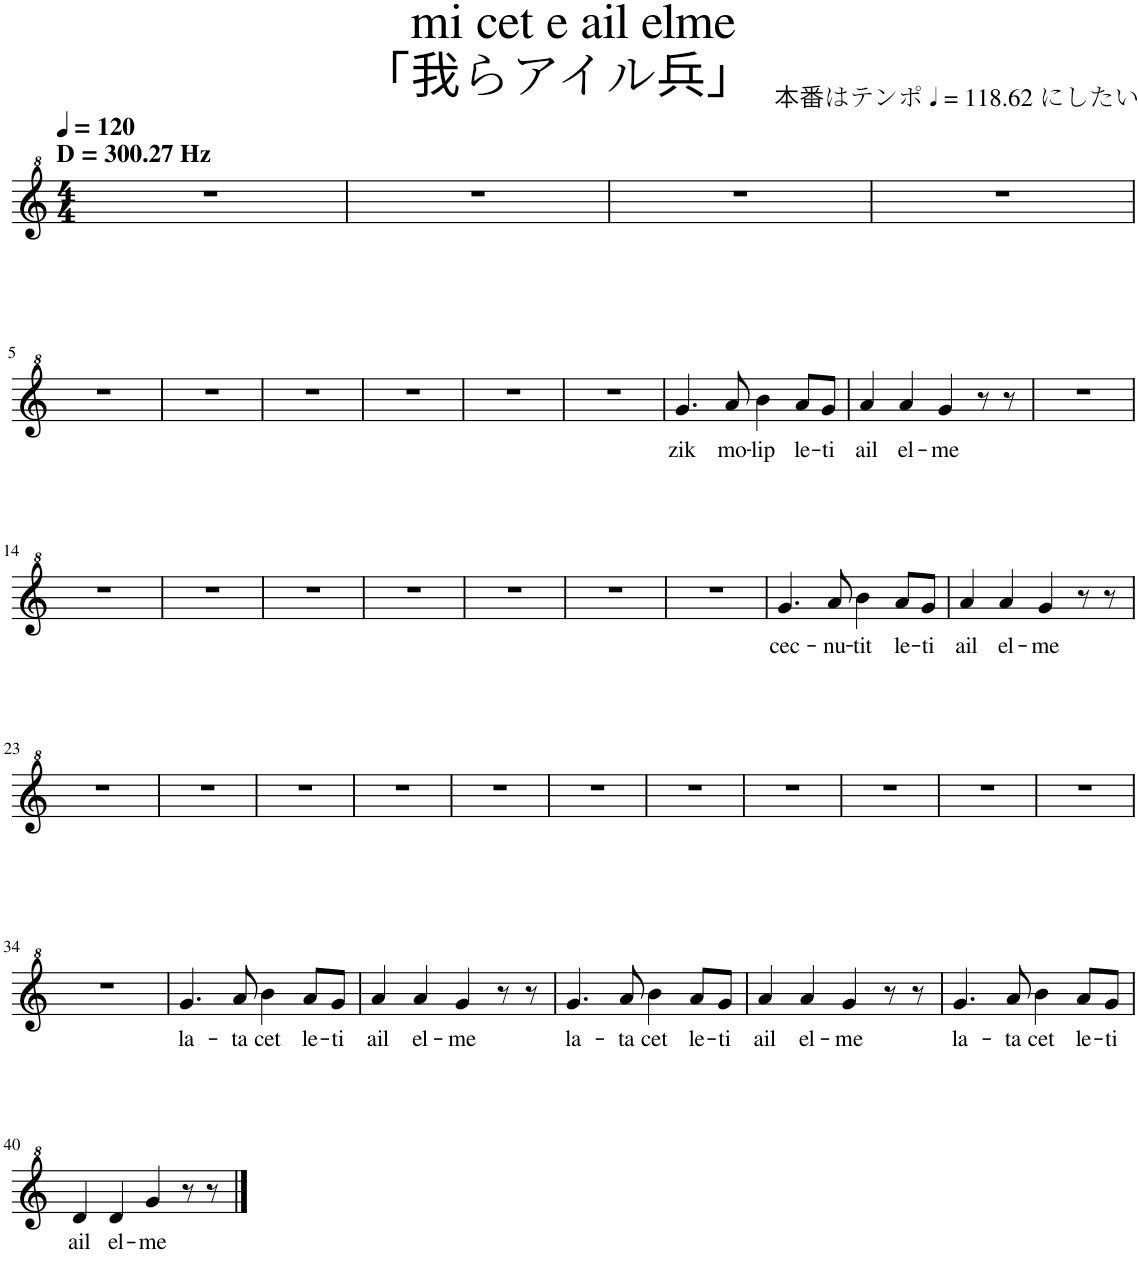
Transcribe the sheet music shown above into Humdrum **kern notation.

**kern	**text
*part1	*part1
*staff1	*staff1
*I"C Tin Whistle	*
*I'C Tin Wh.	*
*clefG^2	*
*k[]	*
*M4/4	*
*MM120	*
=1	=1
!LO:TX:a:t=D = 300.27 Hz	!
1r	.
=2	=2
1r	.
=3	=3
1r	.
=4	=4
1r	.
!!LO:LB:g=z
=5	=5
1r	.
=6	=6
1r	.
=7	=7
1r	.
=8	=8
1r	.
=9	=9
1r	.
=10	=10
1r	.
=11	=11
!	!LO:LY:b
4.gg/	zik
!	!LO:LY:b
8aa/	mo-
!	!LO:LY:b
4bb\	-lip
!	!LO:LY:b
8aa/L	le-
!	!LO:LY:b
8gg/J	-ti
=12	=12
!	!LO:LY:b
4aa/	ail
!	!LO:LY:b
4aa/	el-
!	!LO:LY:b
4gg/	-me
8r	.
8r	.
=13	=13
1r	.
!!LO:LB:g=z
=14	=14
1r	.
=15	=15
1r	.
=16	=16
1r	.
=17	=17
1r	.
=18	=18
1r	.
=19	=19
1r	.
=20	=20
1r	.
=21	=21
!	!LO:LY:b
4.gg/	cec-
!	!LO:LY:b
8aa/	-nu-
!	!LO:LY:b
4bb\	-tit
!	!LO:LY:b
8aa/L	le-
!	!LO:LY:b
8gg/J	-ti
=22	=22
!	!LO:LY:b
4aa/	ail
!	!LO:LY:b
4aa/	el-
!	!LO:LY:b
4gg/	-me
8r	.
8r	.
!!LO:LB:g=z
=23	=23
1r	.
=24	=24
1r	.
=25	=25
1r	.
=26	=26
1r	.
=27	=27
1r	.
=28	=28
1r	.
=29	=29
1r	.
=30	=30
1r	.
=31	=31
1r	.
=32	=32
1r	.
=33	=33
1r	.
!!LO:LB:g=z
=34	=34
1r	.
=35	=35
!	!LO:LY:b
4.gg/	la-
!	!LO:LY:b
8aa/	-ta
!	!LO:LY:b
4bb\	cet
!	!LO:LY:b
8aa/L	le-
!	!LO:LY:b
8gg/J	-ti
=36	=36
!	!LO:LY:b
4aa/	ail
!	!LO:LY:b
4aa/	el-
!	!LO:LY:b
4gg/	-me
8r	.
8r	.
=37	=37
!	!LO:LY:b
4.gg/	la-
!	!LO:LY:b
8aa/	-ta
!	!LO:LY:b
4bb\	cet
!	!LO:LY:b
8aa/L	le-
!	!LO:LY:b
8gg/J	-ti
=38	=38
!	!LO:LY:b
4aa/	ail
!	!LO:LY:b
4aa/	el-
!	!LO:LY:b
4gg/	-me
8r	.
8r	.
=39	=39
!	!LO:LY:b
4.gg/	la-
!	!LO:LY:b
8aa/	-ta
!	!LO:LY:b
4bb\	cet
!	!LO:LY:b
8aa/L	le-
!	!LO:LY:b
8gg/J	-ti
!!LO:LB:g=z
=40	=40
!	!LO:LY:b
4dd/	ail
!	!LO:LY:b
4dd/	el-
!	!LO:LY:b
4gg/	-me
8r	.
8r	.
==	==
*-	*-
